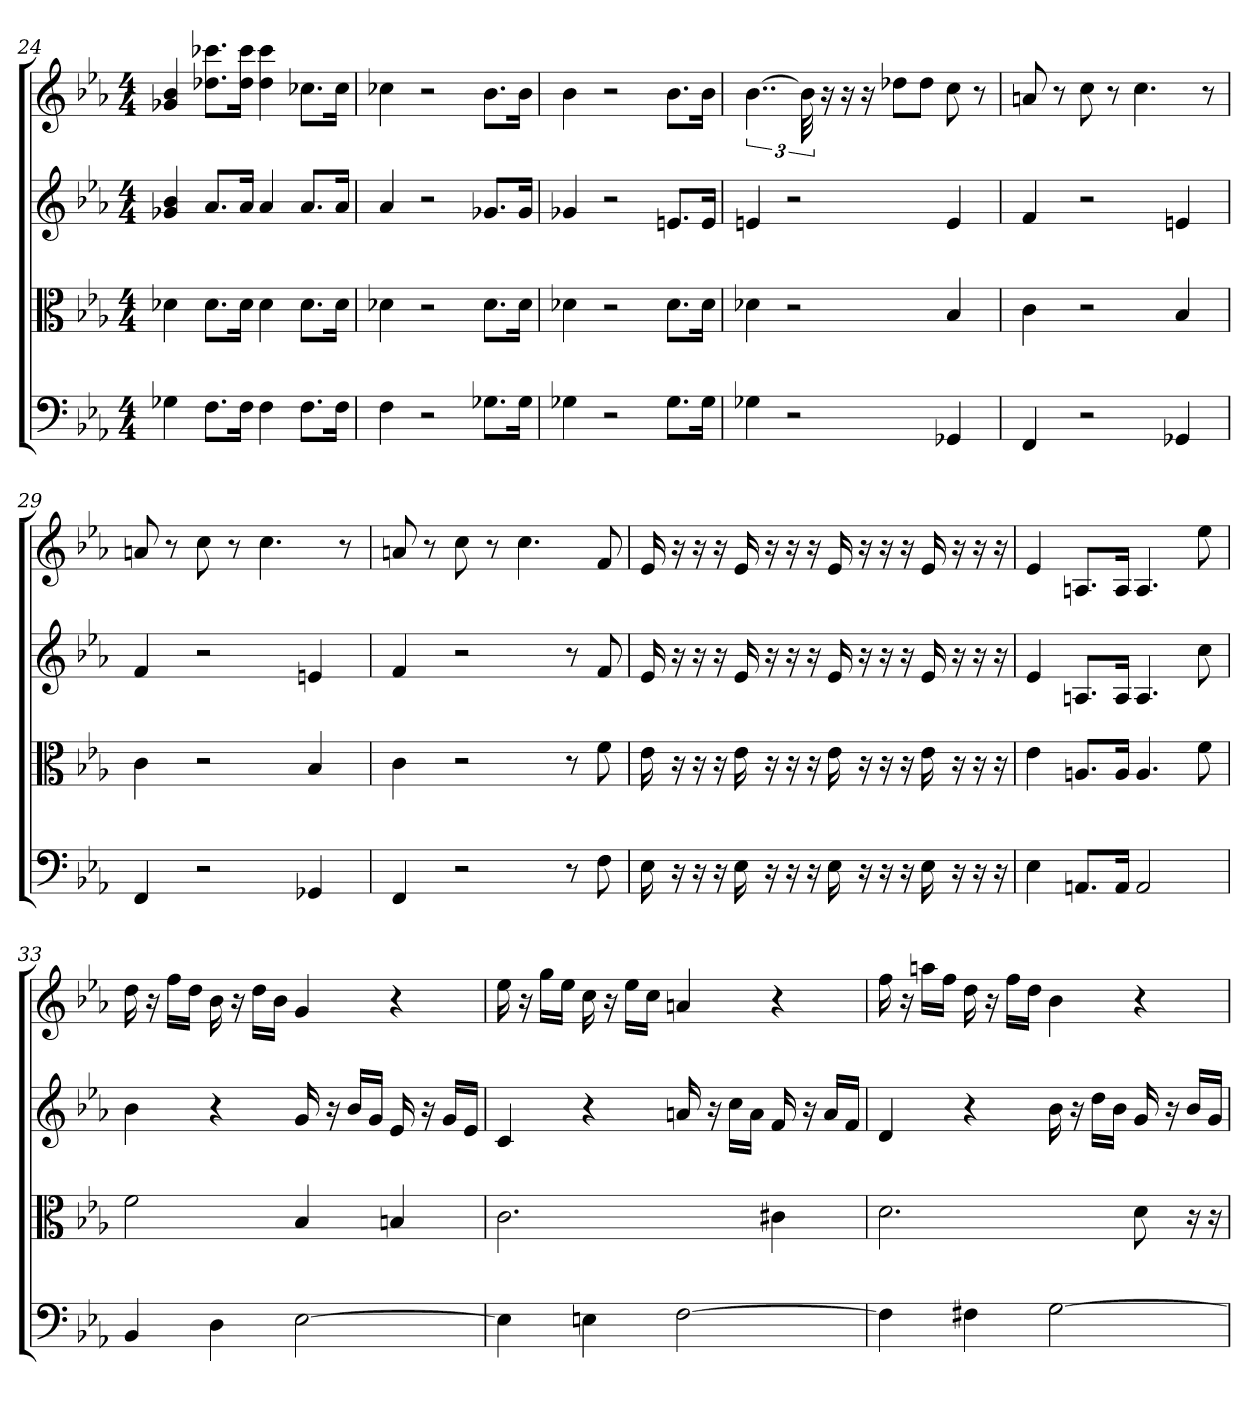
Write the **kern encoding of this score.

**kern	**kern	**kern	**kern
*part4	*part3	*part2	*part1
*staff4	*staff3	*staff2	*staff1
*clefF4	*clefC3	*clefG2	*clefG2
*k[b-e-a-]	*k[b-e-a-]	*k[b-e-a-]	*k[b-e-a-]
*E-:	*E-:	*E-:	*E-:
*M4/4	*M4/4	*M4/4	*M4/4
=24	=24	=24	=24
4G-X	4d-X	4g-X 4b-	4g-X 4b-
8.F\L	8.d-\L	8.a-/L	8.dd-X\ 8.ccc-X\L
16F\Jk	16d-\Jk	16a-/Jk	16dd-\ 16ccc-\Jk
4F	4d-	4a-	4dd- 4ccc-
8.F\L	8.d-\L	8.a-/L	8.cc-X\L
16F\Jk	16d-\Jk	16a-/Jk	16cc-\Jk
=25	=25	=25	=25
4F	4d-X	4a-	4cc-X
2r	2r	2r	2r
8.G-X\L	8.d-\L	8.g-X/L	8.b-\L
16G-\Jk	16d-\Jk	16g-/Jk	16b-\Jk
=26	=26	=26	=26
4G-X	4d-X	4g-X	4b-
2r	2r	2r	2r
8.G-\L	8.d-\L	8.en/L	8.b-\L
16G-\Jk	16d-\Jk	16e/Jk	16b-\Jk
=27	=27	=27	=27
4G-X	4d-X	4en	[6..b-
2r	2r	2r	.
.	.	.	48b-]
.	.	.	16r
.	.	.	16r
.	.	.	16r
.	.	.	8dd-X\L
.	.	.	8dd-\J
4GG-X	4B-	4e	8cc
.	.	.	8r
=28	=28	=28	=28
4FF	4c	4f	8an
.	.	.	8r
2r	2r	2r	8cc
.	.	.	8r
.	.	.	4.cc
4GG-X	4B-	4en	.
.	.	.	8r
=29	=29	=29	=29
4FF	4c	4f	8an
.	.	.	8r
2r	2r	2r	8cc
.	.	.	8r
.	.	.	4.cc
4GG-X	4B-	4en	.
.	.	.	8r
=30	=30	=30	=30
4FF	4c	4f	8an
.	.	.	8r
2r	2r	2r	8cc
.	.	.	8r
.	.	.	4.cc
8r	8r	8r	.
8F	8f	8f	8f
=31	=31	=31	=31
16E-	16e-	16e-	16e-
16r	16r	16r	16r
16r	16r	16r	16r
16r	16r	16r	16r
16E-	16e-	16e-	16e-
16r	16r	16r	16r
16r	16r	16r	16r
16r	16r	16r	16r
16E-	16e-	16e-	16e-
16r	16r	16r	16r
16r	16r	16r	16r
16r	16r	16r	16r
16E-	16e-	16e-	16e-
16r	16r	16r	16r
16r	16r	16r	16r
16r	16r	16r	16r
=32	=32	=32	=32
4E-	4e-	4e-	4e-
8.AAn/L	8.An/L	8.An/L	8.An/L
16AA/Jk	16A/Jk	16A/Jk	16A/Jk
2AA	4.A	4.A	4.A
.	8f	8cc	8ee-
=33	=33	=33	=33
4BB-	2f	4b-	16dd
.	.	.	16r
.	.	.	16ff\LL
.	.	.	16dd\JJ
4D	.	4r	16b-
.	.	.	16r
.	.	.	16dd\LL
.	.	.	16b-\JJ
[2E-	4B-	16g	4g
.	.	16r	.
.	.	16b-/LL	.
.	.	16g/JJ	.
.	4Bn	16e-	4r
.	.	16r	.
.	.	16g/LL	.
.	.	16e-/JJ	.
=34	=34	=34	=34
4E-]	2.c	4c	16ee-
.	.	.	16r
.	.	.	16gg\LL
.	.	.	16ee-\JJ
4En	.	4r	16cc
.	.	.	16r
.	.	.	16ee-\LL
.	.	.	16cc\JJ
[2F	.	16an	4an
.	.	16r	.
.	.	16cc\LL	.
.	.	16a\JJ	.
.	4c#X	16f	4r
.	.	16r	.
.	.	16a/LL	.
.	.	16f/JJ	.
=35	=35	=35	=35
4F]	2.d	4d	16ff
.	.	.	16r
.	.	.	16aan\LL
.	.	.	16ff\JJ
4F#X	.	4r	16dd
.	.	.	16r
.	.	.	16ff\LL
.	.	.	16dd\JJ
[2G	.	16b-	4b-
.	.	16r	.
.	.	16dd\LL	.
.	.	16b-\JJ	.
.	8d	16g	4r
.	.	16r	.
.	16r	16b-/LL	.
.	16r	16g/JJ	.
=	=	=	=
*-	*-	*-	*-
